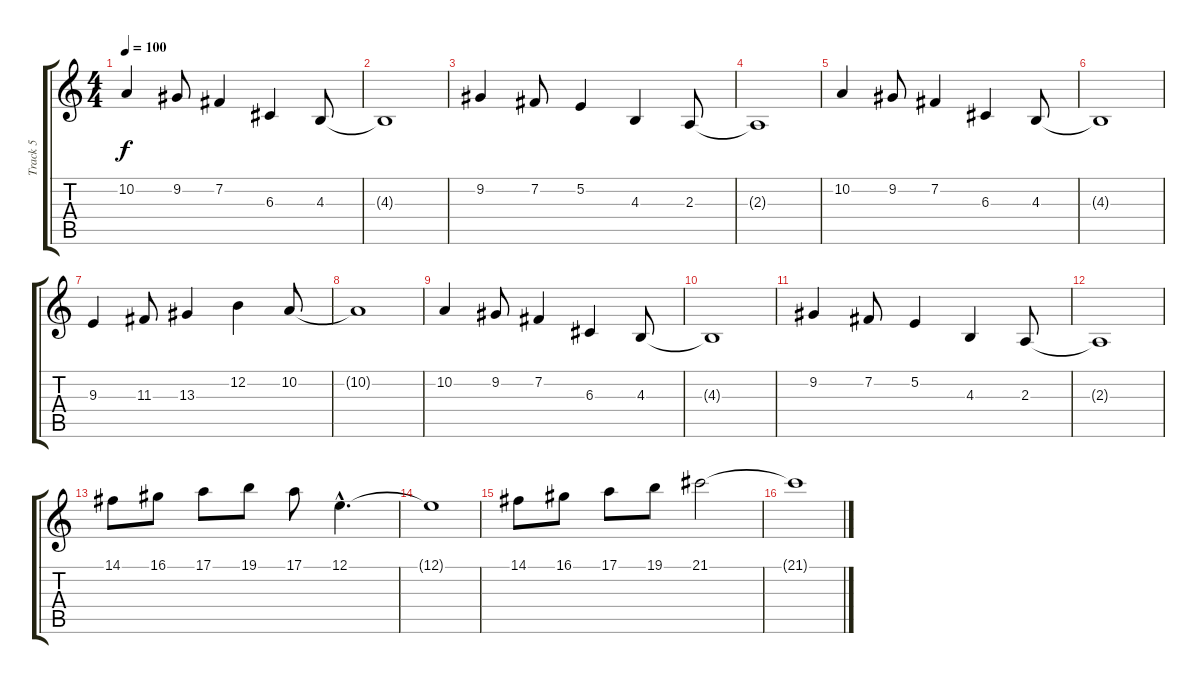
\track ("Track 5" "Track 5") {instrument flute}
\staff {score tabs}
\tuning (E4 B3 G3 D3 A2 E2) {hide}
\ts (4 4)
\tempo 100
\clef g2
\ks c
10.2.4{dy f instrument flute} 9.2.8 7.2.4 6.3.4 4.3.8 |
4.3{t}.1 |
9.2.4 7.2.8 5.2.4 4.3.4 2.3.8 |
2.3{t}.1 |
10.2.4 9.2.8 7.2.4 6.3.4 4.3.8 |
4.3{t}.1 |
9.3.4 11.3.8 13.3.4 12.2.4 10.2.8 |
10.2{t}.1 |
10.2.4 9.2.8 7.2.4 6.3.4 4.3.8 |
4.3{t}.1 |
9.2.4 7.2.8 5.2.4 4.3.4 2.3.8 |
2.3{t}.1 |
14.1.8 16.1.8 17.1.8 19.1.8 17.1.8 12.1{hac}.4{d} |
12.1{t}.1 |
14.1.8 16.1.8 17.1.8 19.1.8 21.1.2 |
21.1{t}.1
